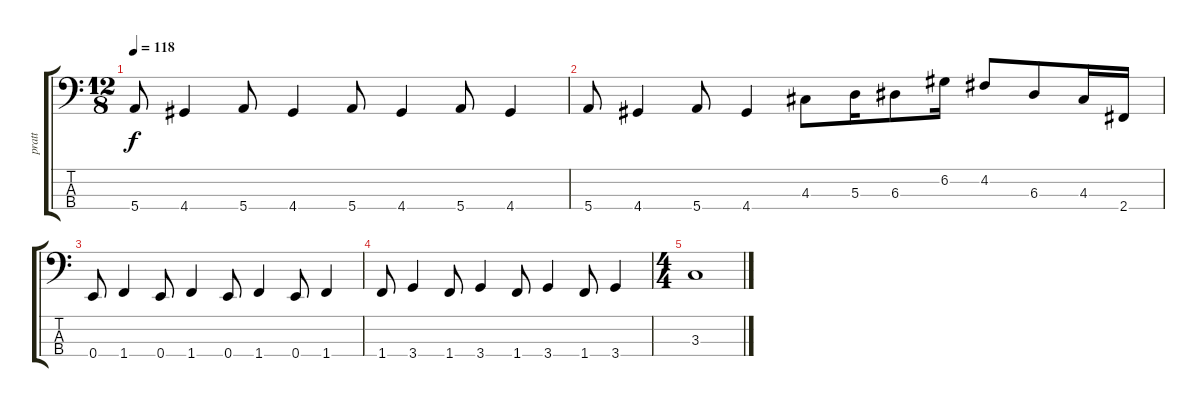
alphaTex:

\track ("pratt" "pratt") {instrument electricbassfinger}
\staff {score tabs}
\tuning (G2 D2 A1 E1) {hide}
\ts (12 8)
\tempo 118
\clef f4
\ks c
5.4.8{dy f} 4.4.4 5.4.8 4.4.4 5.4.8 4.4.4 5.4.8 4.4.4 |
5.4.8 4.4.4 5.4.8 4.4.4 4.3.8 5.3.16 6.3.8 6.2.16 4.2.8 6.3.8 4.3.16 2.4.16 |
0.4.8 1.4.4 0.4.8 1.4.4 0.4.8 1.4.4 0.4.8 1.4.4 |
1.4.8 3.4.4 1.4.8 3.4.4 1.4.8 3.4.4 1.4.8 3.4.4 |
\ts (4 4)
3.3.1
